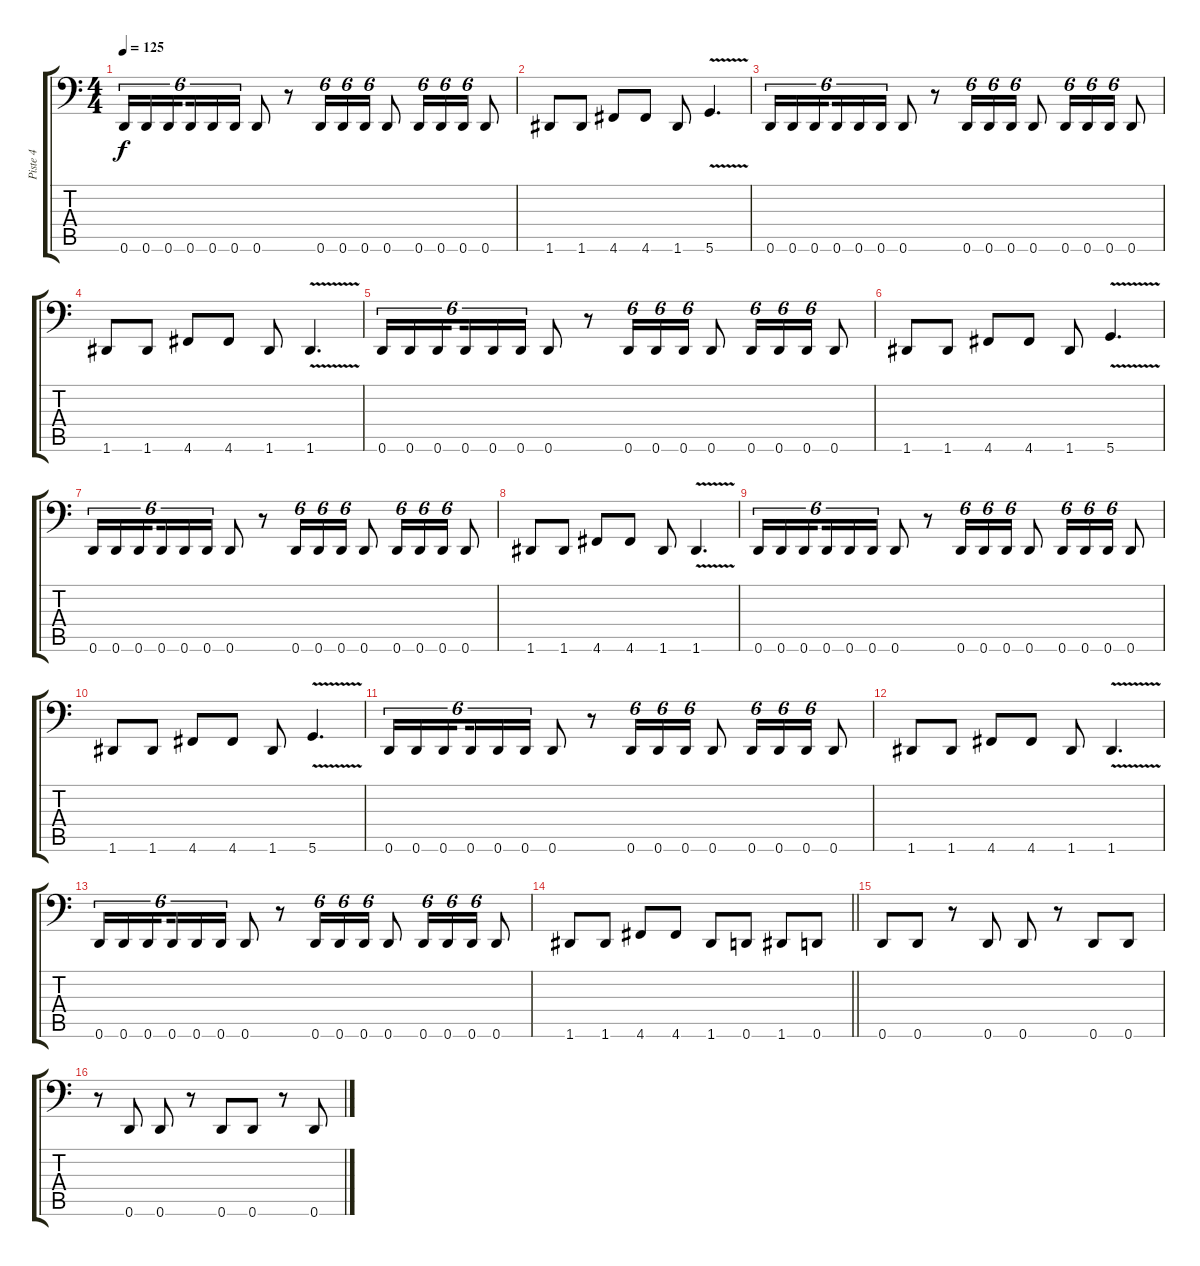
\track ("Piste 4" "Piste 4") {instrument electricbassfinger}
\staff {score tabs}
\tuning (D3 A2 F2 C2 G1 D1) {hide}
\ts (4 4)
\tempo 125
\clef f4
\ks c
0.6.16{tu (6 4) dy f} 0.6.16{tu (6 4)} 0.6.16{tu (6 4) beam splitsecondary} 0.6.16{tu (6 4)} 0.6.16{tu (6 4)} 0.6.16{tu (6 4)} 0.6.8 r.8 0.6.16{tu (6 4)} 0.6.16{tu (6 4)} 0.6.16{tu (6 4)} 0.6.8 0.6.16{tu (6 4)} 0.6.16{tu (6 4)} 0.6.16{tu (6 4)} 0.6.8 |
1.6.8 1.6.8 4.6.8 4.6.8 1.6.8 5.6{v}.4{d} |
0.6.16{tu (6 4)} 0.6.16{tu (6 4)} 0.6.16{tu (6 4) beam splitsecondary} 0.6.16{tu (6 4)} 0.6.16{tu (6 4)} 0.6.16{tu (6 4)} 0.6.8 r.8 0.6.16{tu (6 4)} 0.6.16{tu (6 4)} 0.6.16{tu (6 4)} 0.6.8 0.6.16{tu (6 4)} 0.6.16{tu (6 4)} 0.6.16{tu (6 4)} 0.6.8 |
1.6.8 1.6.8 4.6.8 4.6.8 1.6.8 1.6{v}.4{d} |
0.6.16{tu (6 4)} 0.6.16{tu (6 4)} 0.6.16{tu (6 4) beam splitsecondary} 0.6.16{tu (6 4)} 0.6.16{tu (6 4)} 0.6.16{tu (6 4)} 0.6.8 r.8 0.6.16{tu (6 4)} 0.6.16{tu (6 4)} 0.6.16{tu (6 4)} 0.6.8 0.6.16{tu (6 4)} 0.6.16{tu (6 4)} 0.6.16{tu (6 4)} 0.6.8 |
1.6.8 1.6.8 4.6.8 4.6.8 1.6.8 5.6{v}.4{d} |
0.6.16{tu (6 4)} 0.6.16{tu (6 4)} 0.6.16{tu (6 4) beam splitsecondary} 0.6.16{tu (6 4)} 0.6.16{tu (6 4)} 0.6.16{tu (6 4)} 0.6.8 r.8 0.6.16{tu (6 4)} 0.6.16{tu (6 4)} 0.6.16{tu (6 4)} 0.6.8 0.6.16{tu (6 4)} 0.6.16{tu (6 4)} 0.6.16{tu (6 4)} 0.6.8 |
1.6.8 1.6.8 4.6.8 4.6.8 1.6.8 1.6{v}.4{d} |
0.6.16{tu (6 4)} 0.6.16{tu (6 4)} 0.6.16{tu (6 4) beam splitsecondary} 0.6.16{tu (6 4)} 0.6.16{tu (6 4)} 0.6.16{tu (6 4)} 0.6.8 r.8 0.6.16{tu (6 4)} 0.6.16{tu (6 4)} 0.6.16{tu (6 4)} 0.6.8 0.6.16{tu (6 4)} 0.6.16{tu (6 4)} 0.6.16{tu (6 4)} 0.6.8 |
1.6.8 1.6.8 4.6.8 4.6.8 1.6.8 5.6{v}.4{d} |
0.6.16{tu (6 4)} 0.6.16{tu (6 4)} 0.6.16{tu (6 4) beam splitsecondary} 0.6.16{tu (6 4)} 0.6.16{tu (6 4)} 0.6.16{tu (6 4)} 0.6.8 r.8 0.6.16{tu (6 4)} 0.6.16{tu (6 4)} 0.6.16{tu (6 4)} 0.6.8 0.6.16{tu (6 4)} 0.6.16{tu (6 4)} 0.6.16{tu (6 4)} 0.6.8 |
1.6.8 1.6.8 4.6.8 4.6.8 1.6.8 1.6{v}.4{d} |
0.6.16{tu (6 4)} 0.6.16{tu (6 4)} 0.6.16{tu (6 4) beam splitsecondary} 0.6.16{tu (6 4)} 0.6.16{tu (6 4)} 0.6.16{tu (6 4)} 0.6.8 r.8 0.6.16{tu (6 4)} 0.6.16{tu (6 4)} 0.6.16{tu (6 4)} 0.6.8 0.6.16{tu (6 4)} 0.6.16{tu (6 4)} 0.6.16{tu (6 4)} 0.6.8 |
\barLineRight lightlight
1.6.8 1.6.8 4.6.8 4.6.8 1.6.8 0.6.8 1.6.8 0.6.8 |
0.6.8 0.6.8 r.8 0.6.8 0.6.8 r.8 0.6.8 0.6.8 |
r.8 0.6.8 0.6.8 r.8 0.6.8 0.6.8 r.8 0.6.8
